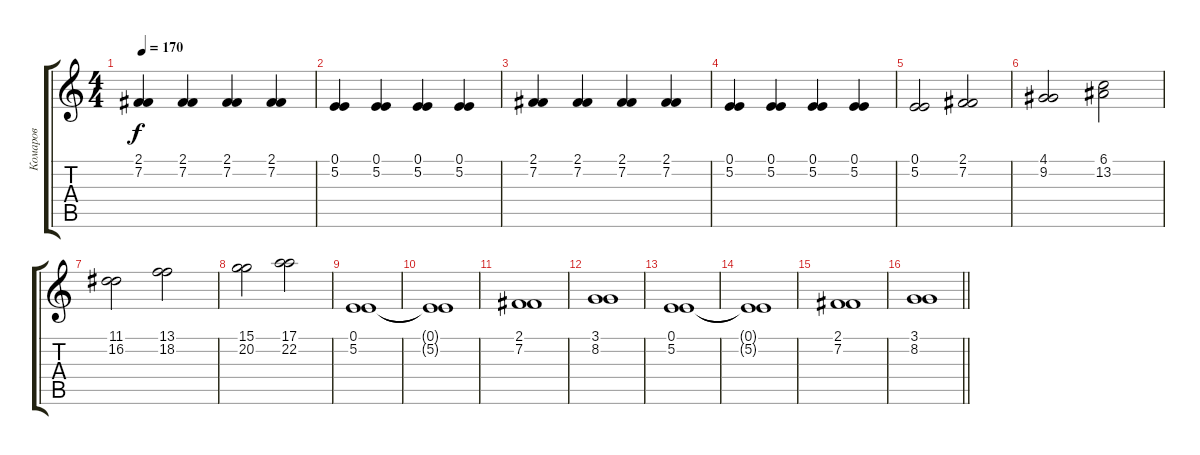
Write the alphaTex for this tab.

\track ("Комаров" "Комаров") {instrument pad3polysynth}
\staff {score tabs}
\tuning (E4 B3 G3 D3 A2 E2) {hide}
\ts (4 4)
\tempo 170
\clef g2
\ks c
(2.1 7.2).4{dy f} (2.1 7.2).4 (2.1 7.2).4 (2.1 7.2).4 |
(0.1 5.2).4 (0.1 5.2).4 (0.1 5.2).4 (0.1 5.2).4 |
(2.1 7.2).4 (2.1 7.2).4 (2.1 7.2).4 (2.1 7.2).4 |
(0.1 5.2).4 (0.1 5.2).4 (0.1 5.2).4 (0.1 5.2).4 |
(0.1 5.2).2 (2.1 7.2).2 |
(4.1 9.2).2 (6.1 13.2).2 |
(11.1 16.2).2 (13.1 18.2).2 |
(15.1 20.2).2 (17.1 22.2).2 |
(0.1 5.2).1 |
(0.1{t} 5.2{t}).1 |
(2.1 7.2).1 |
(3.1 8.2).1 |
(0.1 5.2).1 |
(0.1{t} 5.2{t}).1 |
(2.1 7.2).1 |
\barLineRight lightlight
(3.1 8.2).1
